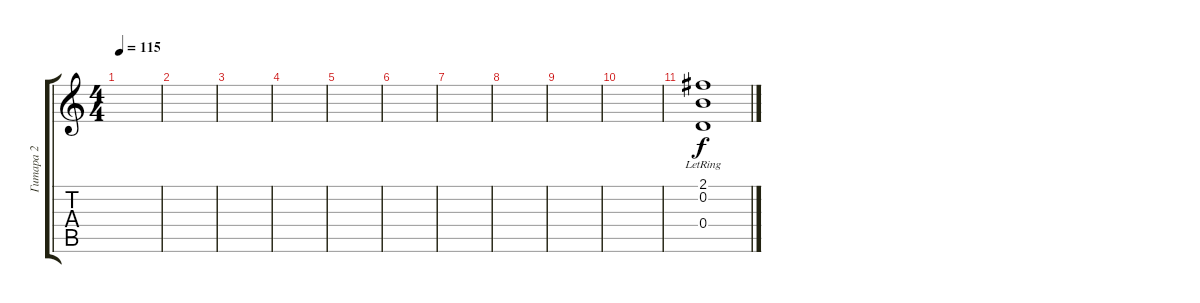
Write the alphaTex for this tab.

\track ("Гитара 2" "Гитара 2") {instrument acousticguitarsteel}
\staff {score tabs}
\tuning (E4 B3 G3 D3 A2 E2) {hide}
\ts (4 4)
\tempo 115
\clef g2
\ks c
|
|
|
|
|
|
|
|
|
|
(2.1{lr} 0.2 0.4).1
